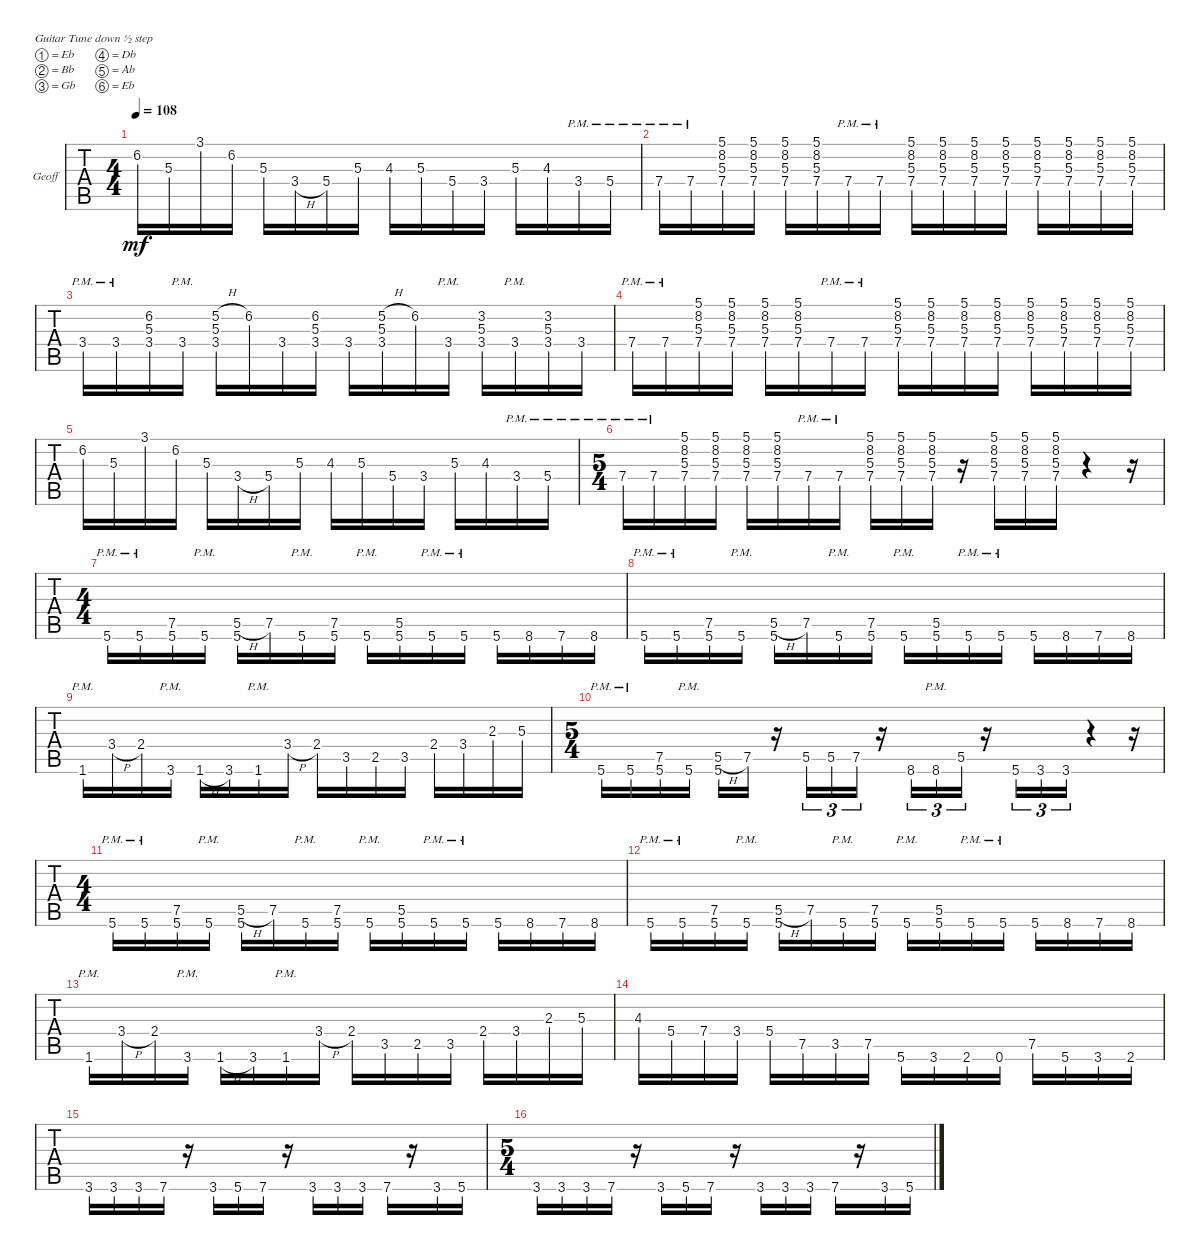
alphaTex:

\defaultSystemsLayout 4
\bracketExtendMode groupsimilarinstruments
\firstSystemTrackNameOrientation horizontal
\otherSystemsTrackNameOrientation horizontal
\track ("Geoff" "Geoff") {instrument acousticguitarsteel}
\staff {tabs}
\tuning (Eb4 Bb3 Gb3 Db3 Ab2 Eb2)
\ts (4 4)
\tempo 108
\clef g2
\ks c
6.2.16{dy mf} 5.3.16 3.1.16 6.2.16 5.3.16 3.4{h}.16 5.4.16 5.3.16 4.3.16 5.3.16 5.4.16 3.4.16 5.3.16 4.3.16 3.4{pm}.16 5.4{pm}.16 |
7.4{pm}.16 7.4{pm}.16 (7.4 5.3 8.2 5.1).16 (7.4 5.3 8.2 5.1).16 (7.4 5.3 8.2 5.1).16 (7.4 5.3 8.2 5.1).16 7.4{pm}.16 7.4{pm}.16 (7.4 5.3 8.2 5.1).16 (7.4 5.3 8.2 5.1).16 (7.4 5.3 8.2 5.1).16 (7.4 5.3 8.2 5.1).16 (7.4 5.3 8.2 5.1).16 (7.4 5.3 8.2 5.1).16 (7.4 5.3 8.2 5.1).16 (7.4 5.3 8.2 5.1).16 |
3.4{pm}.16 3.4{pm}.16 (3.4 5.3 6.2).16 3.4{pm}.16 (3.4 5.3 5.2{h}).16 6.2.16 3.4.16 (3.4 5.3 6.2).16 3.4.16 (3.4 5.3 5.2{h}).16 6.2.16 3.4{pm}.16 (3.4 5.3 3.2).16 3.4{pm}.16 (3.4 5.3 3.2).16 3.4.16 |
7.4{pm}.16 7.4{pm}.16 (7.4 5.3 8.2 5.1).16 (7.4 5.3 8.2 5.1).16 (7.4 5.3 8.2 5.1).16 (7.4 5.3 8.2 5.1).16 7.4{pm}.16 7.4{pm}.16 (7.4 5.3 8.2 5.1).16 (7.4 5.3 8.2 5.1).16 (7.4 5.3 8.2 5.1).16 (7.4 5.3 8.2 5.1).16 (7.4 5.3 8.2 5.1).16 (7.4 5.3 8.2 5.1).16 (7.4 5.3 8.2 5.1).16 (7.4 5.3 8.2 5.1).16 |
6.2.16 5.3.16 3.1.16 6.2.16 5.3.16 3.4{h}.16 5.4.16 5.3.16 4.3.16 5.3.16 5.4.16 3.4.16 5.3.16 4.3.16 3.4{pm}.16 5.4{pm}.16 |
\ts (5 4)
7.4{pm}.16 7.4{pm}.16 (7.4 5.3 8.2 5.1).16 (7.4 5.3 8.2 5.1).16 (7.4 5.3 8.2 5.1).16 (7.4 5.3 8.2 5.1).16 7.4{pm}.16 7.4{pm}.16 (7.4 5.3 8.2 5.1).16 (7.4 5.3 8.2 5.1).16 (7.4 5.3 8.2 5.1).16 r.16 (7.4 5.3 8.2 5.1).16 (7.4 5.3 8.2 5.1).16 (7.4 5.3 8.2 5.1).16 r.4 r.16 |
\ts (4 4)
5.6{pm}.16 5.6{pm}.16 (5.6 7.5).16 5.6{pm}.16 (5.6 5.5{h}).16 7.5.16 5.6{pm}.16 (5.6 7.5).16 5.6{pm}.16 (5.6 5.5).16 5.6{pm}.16 5.6{pm}.16 5.6.16 8.6.16 7.6.16 8.6.16 |
5.6{pm}.16 5.6{pm}.16 (5.6 7.5).16 5.6{pm}.16 (5.6 5.5{h}).16 7.5.16 5.6{pm}.16 (5.6 7.5).16 5.6{pm}.16 (5.6 5.5).16 5.6{pm}.16 5.6{pm}.16 5.6.16 8.6.16 7.6.16 8.6.16 |
1.6{pm}.16 3.4{h}.16 2.4.16 3.6{pm}.16 1.6{h}.16 3.6.16 1.6{pm}.16 3.4{h}.16 2.4.16 3.5.16 2.5.16 3.5.16 2.4.16 3.4.16 2.3.16 5.3.16 |
\ts (5 4)
5.6{pm}.16 5.6{pm}.16 (5.6 7.5).16 5.6{pm}.16 (5.6 5.5{h}).16 7.5.16 r.16 5.5.16{tu (3 2)} 5.5.16{tu (3 2)} 7.5.16{tu (3 2)} r.16 8.6.16{tu (3 2)} 8.6{pm}.16{tu (3 2)} 5.5.16{tu (3 2)} r.16 5.6.16{tu (3 2)} 3.6.16{tu (3 2)} 3.6.16{tu (3 2)} r.4 r.16 |
\ts (4 4)
5.6{pm}.16 5.6{pm}.16 (5.6 7.5).16 5.6{pm}.16 (5.6 5.5{h}).16 7.5.16 5.6{pm}.16 (5.6 7.5).16 5.6{pm}.16 (5.6 5.5).16 5.6{pm}.16 5.6{pm}.16 5.6.16 8.6.16 7.6.16 8.6.16 |
5.6{pm}.16 5.6{pm}.16 (5.6 7.5).16 5.6{pm}.16 (5.6 5.5{h}).16 7.5.16 5.6{pm}.16 (5.6 7.5).16 5.6{pm}.16 (5.6 5.5).16 5.6{pm}.16 5.6{pm}.16 5.6.16 8.6.16 7.6.16 8.6.16 |
1.6{pm}.16 3.4{h}.16 2.4.16 3.6{pm}.16 1.6{h}.16 3.6.16 1.6{pm}.16 3.4{h}.16 2.4.16 3.5.16 2.5.16 3.5.16 2.4.16 3.4.16 2.3.16 5.3.16 |
4.3.16 5.4.16 7.4.16 3.4.16 5.4.16 7.5.16 3.5.16 7.5.16 5.6.16 3.6.16 2.6.16 0.6.16 7.5.16 5.6.16 3.6.16 2.6.16 |
3.6.16 3.6.16 3.6.16 7.6.16 r.16 3.6.16 5.6.16 7.6.16 r.16 3.6.16 3.6.16 3.6.16 7.6.16 r.16 3.6.16 5.6.16 |
\ts (5 4)
3.6.16 3.6.16 3.6.16 7.6.16 r.16 3.6.16 5.6.16 7.6.16 r.16 3.6.16 3.6.16 3.6.16 7.6.16 r.16 3.6.16 5.6.16
